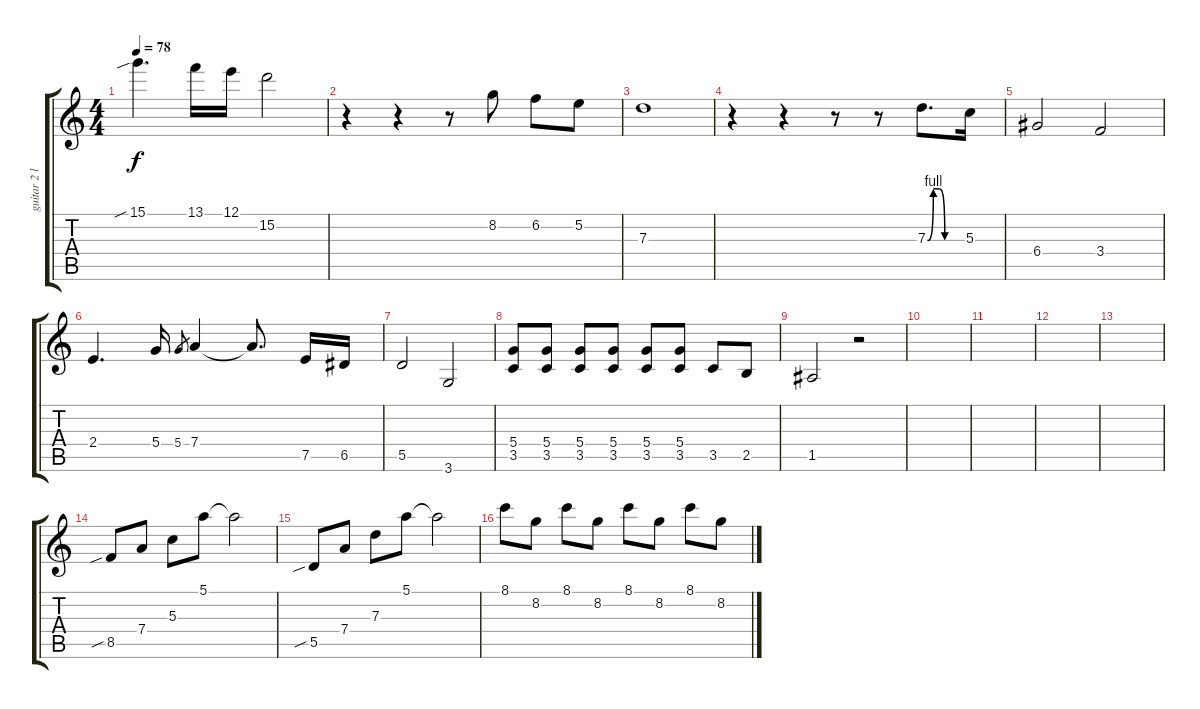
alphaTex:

\track ("guitar 2 lead" "guitar 2 l") {instrument electricguitarjazz}
\staff {score tabs}
\tuning (E4 B3 G3 D3 A2 E2) {hide}
\ts (4 4)
\tempo 78
\clef g2
\ks c
15.1{sib}.4{d dy f} 13.1.16 12.1.16 15.2.2 |
r.4 r.4 r.8 8.2.8{instrument electricguitarjazz} 6.2.8 5.2.8 |
7.3.1 |
r.4 r.4 r.8 r.8 7.3{be (custom 0 0 10 4 20 4 30 0 60 0)}.8{d instrument overdrivenguitar} 5.3.16 |
6.4.2 3.4.2 |
2.4.4{d} 5.4.16 5.4.8{gr} 7.4.4 7.4{t}.8{d} 7.5.16 6.5.16 |
5.5.2 3.6.2 |
(5.4 3.5).8 (5.4 3.5).8 (5.4 3.5).8 (5.4 3.5).8 (5.4 3.5).8 (5.4 3.5).8 3.5.8 2.5.8 |
1.5.2 r.2 |
|
|
|
|
8.5{sib}.8 7.4.8 5.3.8 5.1.8 5.1{t}.2 |
5.5{sib}.8 7.4.8 7.3.8 5.1.8 5.1{t}.2 |
8.1.8{instrument overdrivenguitar} 8.2.8 8.1.8 8.2.8 8.1.8 8.2.8 8.1.8 8.2.8
